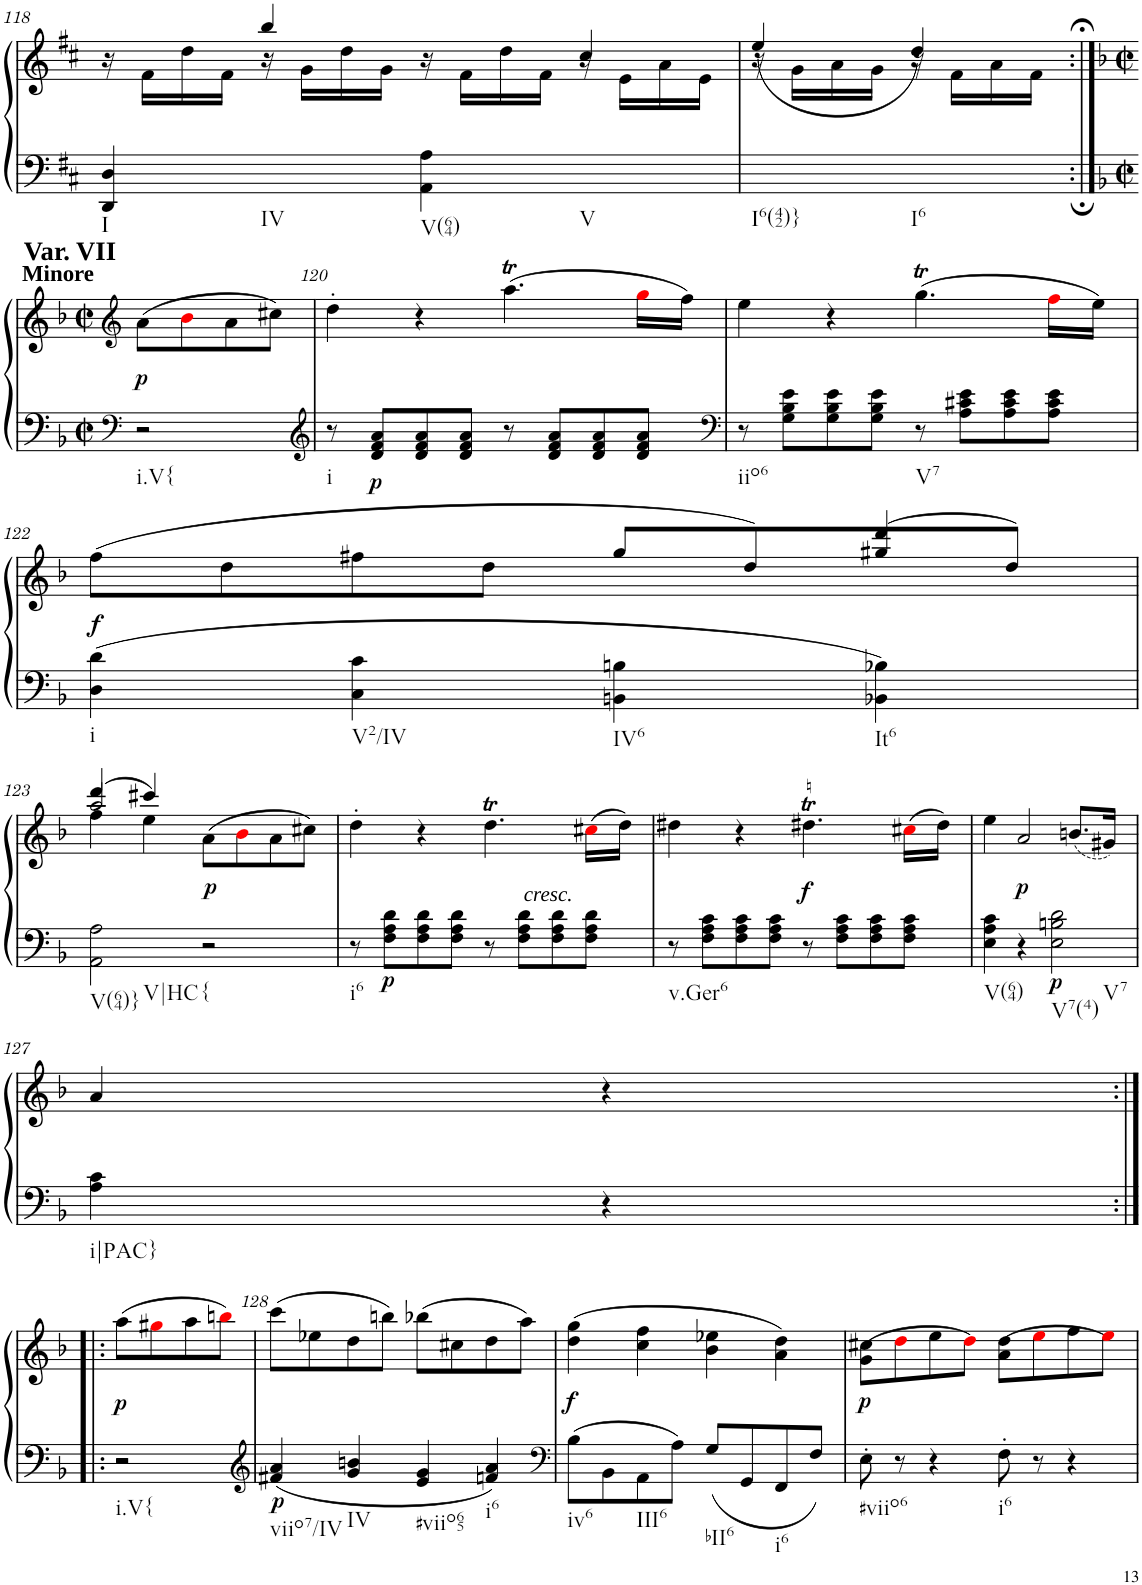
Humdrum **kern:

**kern	**kern	**dynam
*part1	*part1	*part1
*staff2	*staff1	*staff1/2
*I"unbenannt2	*	*
!!LO:PB:g=z
*clefF4	*clefG2	*
*k[f#c#]	*k[f#c#]	*
*M2/2	*M2/2	*
*met(c|)	*met(c|)	*
=118	=118	=118
*	*^	*
!LO:TX:b:t=I	!	!	!
4DD/ 4D/	16r	4ryy	.
.	16f#\LL	.	.
.	16dd\	.	.
.	16f#\JJ	.	.
!LO:TX:b:t=IV	!	!	!
4ryy	16r	4bb/	.
.	16g\LL	.	.
.	16dd\	.	.
.	16g\JJ	.	.
!LO:TX:b:t=V(64)	!	!	!
4AA\ 4A\	16r	4ryy	.
.	16f#\LL	.	.
.	16dd\	.	.
.	16f#\JJ	.	.
!LO:TX:b:t=V	!	!	!
4ryy	16r	4cc#/	.
.	16e\LL	.	.
.	16a\	.	.
.	16e\JJ	.	.
=119	=119	=119	=119
!LO:TX:b:t=I6(42)}	!	!	!
4ryy	16r	(4ee/	.
.	16g\LL	.	.
.	16a\	.	.
.	16g\JJ	.	.
!LO:TX:b:t=I6	!	!	!
4ryy	16r	4dd/)	.
.	16f#\LL	.	.
.	16a\	.	.
.	16f#\JJ	.	.
*	*v	*v	*
!!LO:LB:g=z
=119X14:|!	=119X14:|!	=119X14:|!
*clefF4	*clefG2	*
*k[b-]	*k[b-]	*
*M2/2	*M2/2	*
*met(c|)	*met(c|)	*
!	!LO:TX:a:B:t=Minore	!
!	!LO:TX:a:B:t=Var. VII	!
!LO:TX:b:t=i.V{	!	!
!	!	!LO:DY:b
2r	(8a\L	p
.	8b-i\	.
.	8a\	.
.	8cc#X\J)	.
=120	=120	=120
*clefG2	*	*
!LO:TX:b:t=i	!	!
8r	4dd'\	.
!	!	!LO:DY:b=2
8d/ 8f/ 8a/L	.	p
8d/ 8f/ 8a/	4r	.
8d/ 8f/ 8a/J	.	.
8r	(4.aat\	.
8d/ 8f/ 8a/L	.	.
8d/ 8f/ 8a/	.	.
8d/ 8f/ 8a/J	16ggi\LL	.
.	16ff\JJ)	.
=121	=121	=121
*clefF4	*	*
!LO:TX:b:t=iio6	!	!
8r	4ee\	.
8G\ 8B-\ 8e\L	.	.
8G\ 8B-\ 8e\	4r	.
8G\ 8B-\ 8e\J	.	.
!LO:TX:b:t=V7	!	!
8r	(4.ggT\	.
8A\ 8c#X\ 8e\L	.	.
8A\ 8c#\ 8e\	.	.
8A\ 8c#\ 8e\J	16ffi\LL	.
.	16ee\JJ)	.
!!LO:LB:g=z
=122	=122	=122
*	*^	*
!LO:TX:b:t=i	!	!	!
!	!	!	!LO:DY:b
4D\ 4d\	(8ff\L	2.ryy	f
.	8dd\	.	.
!LO:TX:b:t=V2/IV	!	!	!
4C\ 4c\	8ff#X\	.	.
.	8dd\J	.	.
!LO:TX:b:t=IV6	!	!	!
4BBn\ 4Bn\	8gg/L	.	.
.	8dd/)	.	.
!LO:TX:b:t=It6	!	!	!
4BB-X\ 4B-X\	(8gg#X/	4ddd/	.
.	8dd/J)	.	.
!!LO:LB:g=z
=123	=123	=123	=123
*	*	*^	*
!LO:TX:b:t=V(64)}	!	!	!	!
!LO:TX:b:t=V|HC	!	!	!	!
2AA\ 2A\	(4ddd/	2aa/	4ff\	.
.	4ccc#X/)	.	4ee\	.
!LO:TX:b:t={	!	!	!	!
!	!	!	!	!LO:DY:b
2r	(>8a\L	2ryy	2ryy	p
.	8b-i\	.	.	.
.	8a\	.	.	.
.	8cc#X\J)	.	.	.
*	*v	*v	*v	*
=124	=124	=124
!LO:TX:b:t=i6	!	!
8r	4dd'\	.
!	!	!LO:DY:b=2
8F\ 8A\ 8d\L	.	p
8F\ 8A\ 8d\	4r	.
8F\ 8A\ 8d\J	.	.
!	!LO:TX:b:i:t=cresc.	!
8r	4.ddT\	.
8F\ 8A\ 8d\L	.	.
8F\ 8A\ 8d\	.	.
8F\ 8A\ 8d\J	(16cc#Xi\LL	.
.	16dd\JJ)	.
=125	=125	=125
!LO:TX:b:t=v.Ger6	!	!
8r	4dd#X\	.
8F\ 8A\ 8c\L	.	.
8F\ 8A\ 8c\	4r	.
8F\ 8A\ 8c\J	.	.
!	!	!LO:DY:b
8r	4.dd#Xt\	f
8F\ 8A\ 8c\L	.	.
8F\ 8A\ 8c\	.	.
8F\ 8A\ 8c\J	(16cc#Xi\LL	.
.	16dd#\JJ)	.
=126	=126	=126
!LO:TX:b:t=V(64)	!	!
4E\ 4A\ 4c\	4ee\	.
!	!	!LO:DY:b
4r	2a/	p
!LO:TX:b:t=V7(4)	!	!
!LO:TX:b:t=V7	!	!
!	!	!LO:DY:b=2
2E\ 2Bn\ 2d\	.	p
.	(8.bn/L	.
.	16g#X/Jk)	.
!!LO:LB:g=z
=127	=127	=127
!LO:TX:b:t=i|PAC}	!	!
4A\ 4c\	4a/	.
4r	4r	.
!!LO:LB:g=z
=127X15:|!|:	=127X15:|!|:	=127X15:|!|:
!LO:TX:b:t=i.V{	!	!
!	!	!LO:DY:b
2r	(8aa\L	p
.	8gg#Xi\	.
.	8aa\	.
.	8bbni\J)	.
=128	=128	=128
*clefG2	*	*
!LO:TX:b:t=viio7/IV	!	!
!	!	!LO:DY:b=2
4f#X/ 4a/	(8ccc\L	p
.	8ee-X\	.
!LO:TX:b:t=IV	!	!
4g/ 4bn/	8dd\	.
.	8bbn\J)	.
!LO:TX:b:t=#viio65	!	!
4e/ 4g/	(8bb-X\L	.
.	8cc#X\	.
!LO:TX:b:t=i6	!	!
4fn/ 4a/	8dd\	.
.	8aa\J)	.
=129	=129	=129
*clefF4	*	*
!LO:TX:b:t=iv6	!	!
!	!	!LO:DY:b
8B-\L	(4dd\ 4gg\	f
8BB-\	.	.
!LO:TX:b:t=III6	!	!
8AA\	4cc\ 4ff\	.
8A\J	.	.
!LO:TX:b:t=bII6	!	!
8G/L	4b-\ 4ee-X\	.
8GG/	.	.
!LO:TX:b:t=i6	!	!
8FF/	4a\ 4dd\)	.
8F/J	.	.
=130	=130	=130
!LO:TX:b:t=#viio6	!	!
!	!	!LO:DY:b
8E'\	(8g\ 8cc#X\L	p
8r	8ddi\	.
4r	8ee\	.
.	8ddi\J)	.
!LO:TX:b:t=i6	!	!
8F'\	(8a\ 8dd\L	.
8r	8eei\	.
4r	8ff\	.
.	8eei\J)	.
=	=	=
*-	*-	*-
